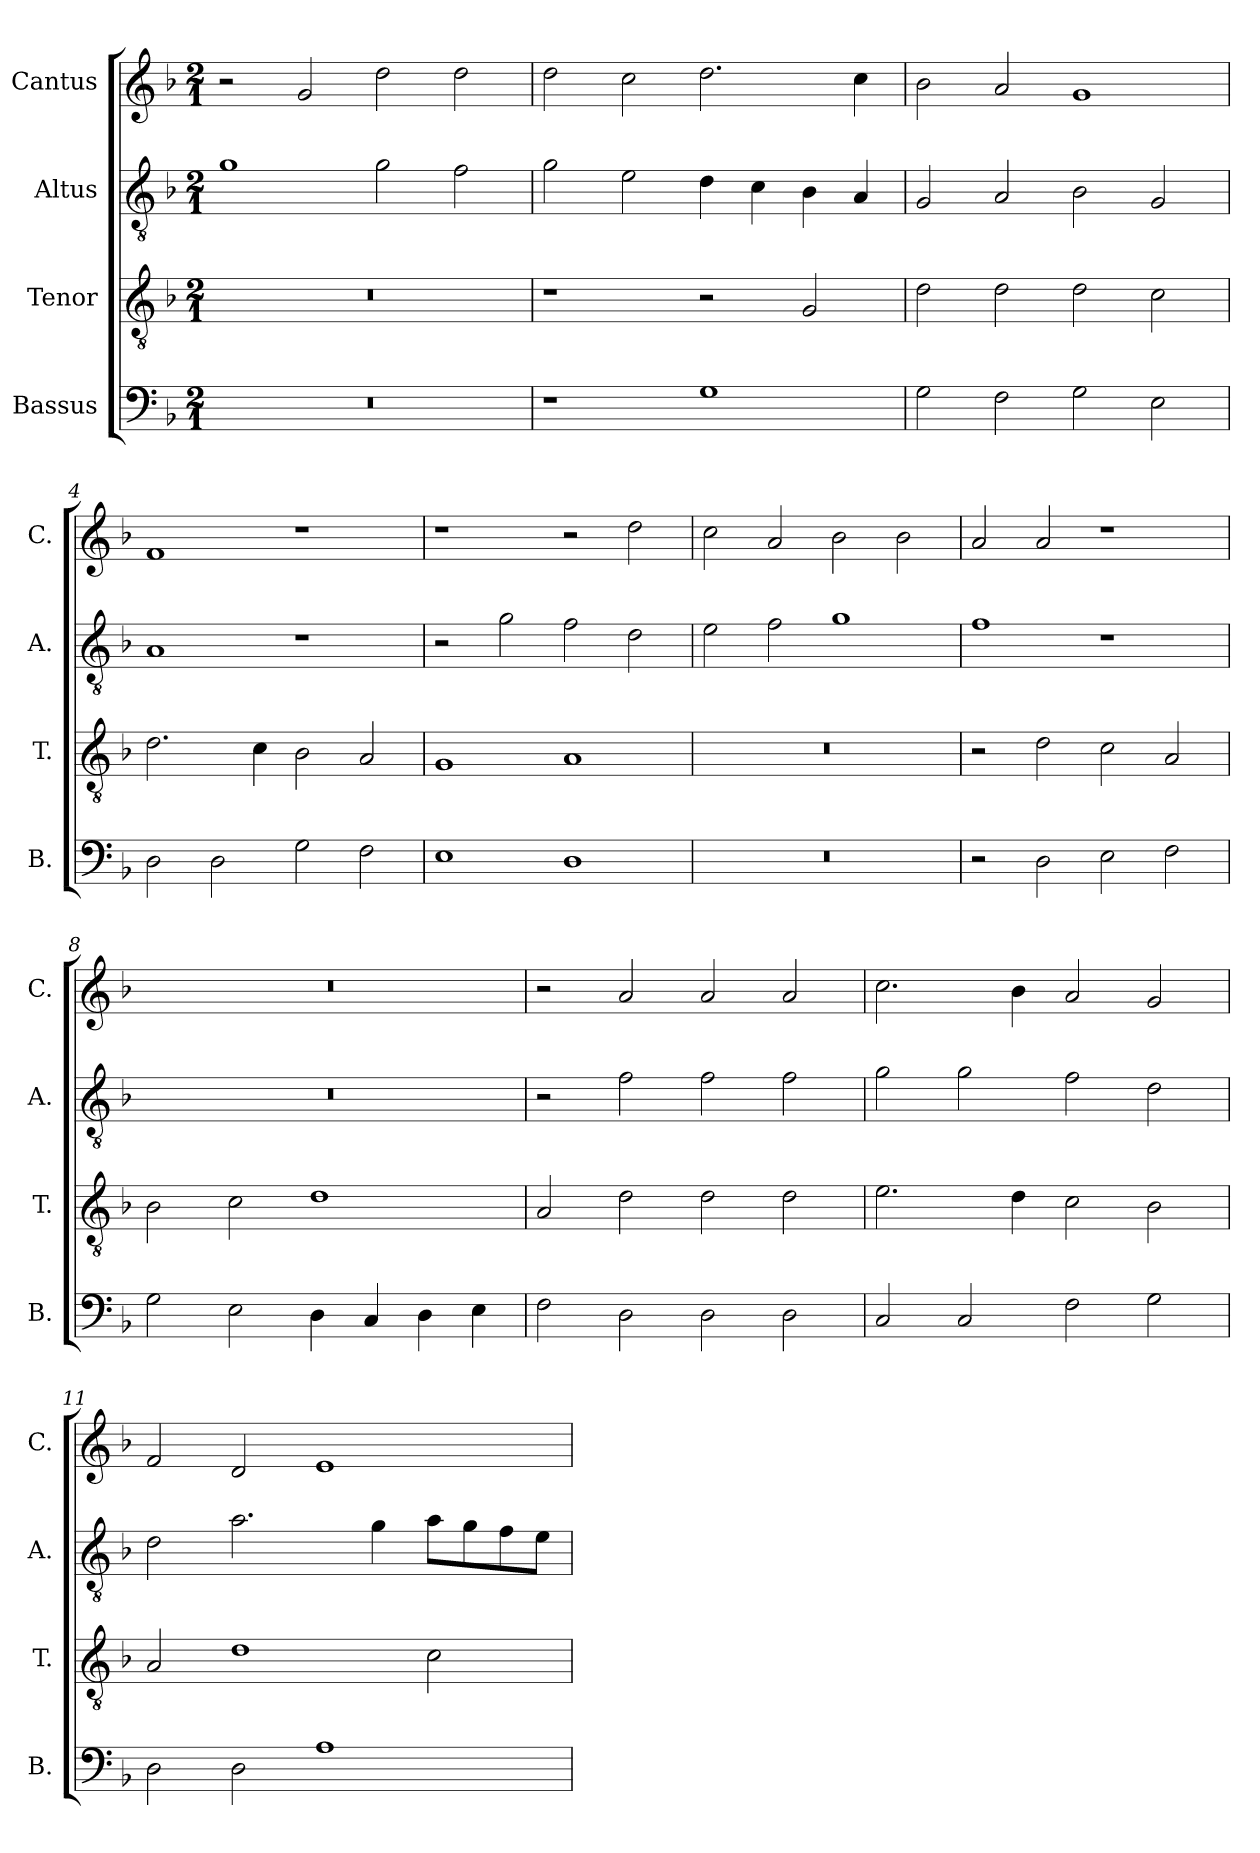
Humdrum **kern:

**kern	**kern	**kern	**kern
*part4	*part3	*part2	*part1
*staff4	*staff3	*staff2	*staff1
*I"Bassus	*I"Tenor	*I"Altus	*I"Cantus
*I'B.	*I'T.	*I'A.	*I'C.
*clefF4	*clefGv2	*clefGv2	*clefG2
*k[b-]	*k[b-]	*k[b-]	*k[b-]
*M2/1	*M2/1	*M2/1	*M2/1
*MM320	*MM320	*MM320	*MM320
=1	=1	=1	=1
0r	0r	1g	2r
.	.	.	2g/
.	.	2g\	2dd\
.	.	2f\	2dd\
=2	=2	=2	=2
1r	1r	2g\	2dd\
.	.	2e\	2cc\
1G	2r	4d\	2.dd\
.	.	4c\	.
.	2G/	4B-\	.
.	.	4A/	4cc\
=3	=3	=3	=3
2G\	2d\	2G/	2b-\
2F\	2d\	2A/	2a/
2G\	2d\	2B-\	1g
2E\	2c\	2G/	.
=4	=4	=4	=4
2D\	2.d\	1A	1f
2D\	.	.	.
.	4c\	.	.
2G\	2B-\	1r	1r
2F\	2A/	.	.
=5	=5	=5	=5
1E	1G	2r	1r
.	.	2g\	.
1D	1A	2f\	2r
.	.	2d\	2dd\
=6	=6	=6	=6
0r	0r	2e\	2cc\
.	.	2f\	2a/
.	.	1g	2b-\
.	.	.	2b-\
!!LO:LB:g=z
=7	=7	=7	=7
2r	2r	1f	2a/
2D\	2d\	.	2a/
2E\	2c\	1r	1r
2F\	2A/	.	.
=8	=8	=8	=8
2G\	2B-\	0r	0r
2E\	2c\	.	.
4D\	1d	.	.
4C/	.	.	.
4D\	.	.	.
4E\	.	.	.
=9	=9	=9	=9
2F\	2A/	2r	2r
2D\	2d\	2f\	2a/
2D\	2d\	2f\	2a/
2D\	2d\	2f\	2a/
=10	=10	=10	=10
2C/	2.e\	2g\	2.cc\
2C/	.	2g\	.
.	4d\	.	4b-\
2F\	2c\	2f\	2a/
2G\	2B-\	2d\	2g/
=11	=11	=11	=11
2D\	2A/	2d\	2f/
2D\	1d	2.a\	2d/
1A	.	.	1e
.	.	4g\	.
.	2c\	8a\L	.
.	.	8g\	.
.	.	8f\	.
.	.	8e\J	.
=	=	=	=
*-	*-	*-	*-
